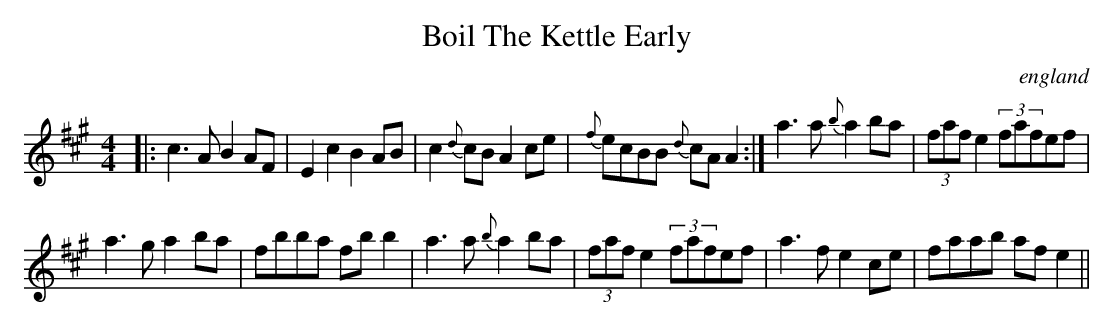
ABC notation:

X:1
T:Boil The Kettle Early
O:england
M:4/4
K:A
|: c3A B2AF | E2c2 B2AB | c2{d}cB A2ce | {f}ecBB {d}cAA2 :| a3a {b}a2ba | (3fafe2 (3fafef |
a3g a2ba | fbba fbb2 | a3a {b}a2ba | (3fafe2 (3fafef | a3f e2ce | faab afe2 ||
